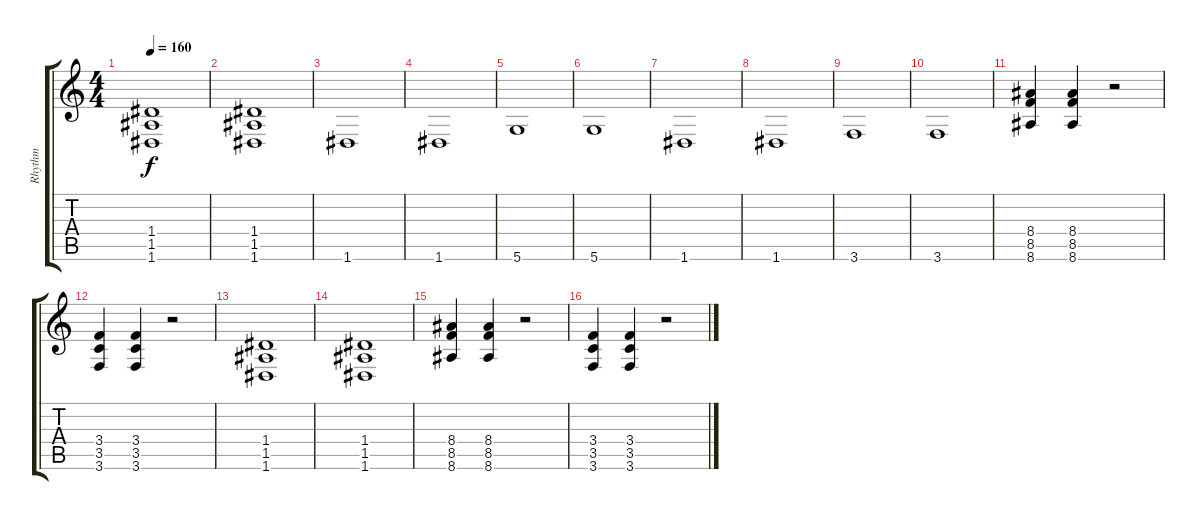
\track ("Rhythm " "Rhythm ") {instrument acousticguitarnylon}
\staff {score tabs}
\tuning (E4 B3 G3 D3 A2 D2) {hide}
\ts (4 4)
\tempo 160
\clef g2
\ks c
(1.4 1.5 1.6).1{dy f} |
(1.4 1.5 1.6).1 |
1.6.1 |
1.6.1 |
5.6.1 |
5.6.1 |
1.6.1 |
1.6.1 |
3.6.1 |
3.6.1 |
(8.4 8.5 8.6).4 (8.4 8.5 8.6).4 r.2 |
(3.4 3.5 3.6).4 (3.4 3.5 3.6).4 r.2 |
(1.4 1.5 1.6).1 |
(1.4 1.5 1.6).1 |
(8.4 8.5 8.6).4 (8.4 8.5 8.6).4 r.2 |
(3.4 3.5 3.6).4 (3.4 3.5 3.6).4 r.2
